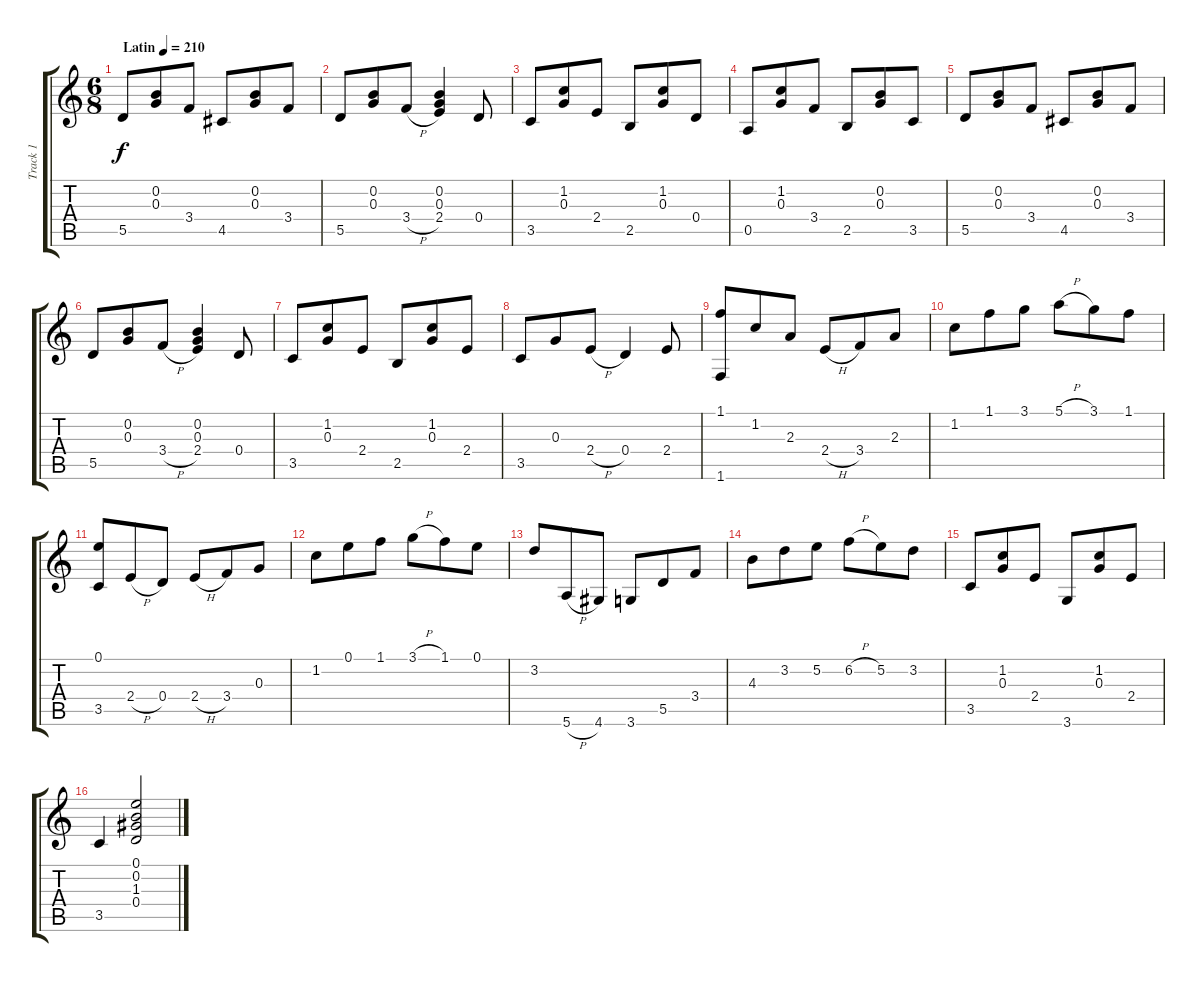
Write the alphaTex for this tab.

\track ("Track 1" "Track 1") {instrument acousticguitarnylon}
\staff {score tabs}
\tuning (E4 B3 G3 D3 A2 E2) {hide}
\ts (6 8)
\tempo (210 "Latin")
\clef g2
\ks c
5.5.8{dy f instrument acousticguitarnylon} (0.2 0.3).8 3.4.8 4.5.8 (0.2 0.3).8 3.4.8 |
5.5.8 (0.2 0.3).8 3.4{h}.8 (0.2 0.3 2.4).4 0.4.8 |
3.5.8 (1.2 0.3).8 2.4.8 2.5.8 (1.2 0.3).8 0.4.8 |
0.5.8 (1.2 0.3).8 3.4.8 2.5.8 (0.2 0.3).8 3.5.8 |
5.5.8 (0.2 0.3).8 3.4.8 4.5.8 (0.2 0.3).8 3.4.8 |
5.5.8 (0.2 0.3).8 3.4{h}.8 (0.2 0.3 2.4).4 0.4.8 |
3.5.8 (1.2 0.3).8 2.4.8 2.5.8 (1.2 0.3).8 2.4.8 |
3.5.8 0.3.8 2.4{h}.8 0.4.4 2.4.8 |
(1.1 1.6).8 1.2.8 2.3.8 2.4{h}.8 3.4.8 2.3.8 |
1.2.8 1.1.8 3.1.8 5.1{h}.8 3.1.8 1.1.8 |
(0.1 3.5).8 2.4{h}.8 0.4.8 2.4{h}.8 3.4.8 0.3.8 |
1.2.8 0.1.8 1.1.8 3.1{h}.8 1.1.8 0.1.8 |
3.2.8 5.6{h}.8 4.6.8 3.6.8 5.5.8 3.4.8 |
4.3.8 3.2.8 5.2.8 6.2{h}.8 5.2.8 3.2.8 |
3.5.8 (1.2 0.3).8 2.4.8 3.6.8 (1.2 0.3).8 2.4.8 |
3.5.4 (0.1 0.2 1.3 0.4).2
